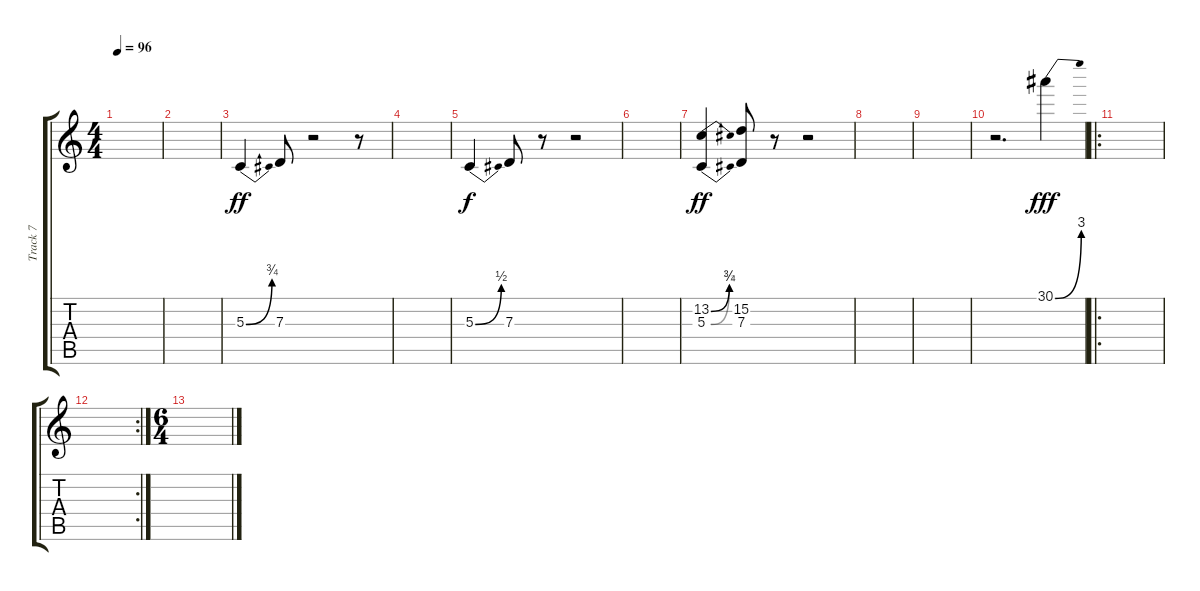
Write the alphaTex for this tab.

\track ("Track 7" "Track 7") {instrument synthstrings1}
\staff {score tabs}
\tuning (E4 B3 G3 D3 A2 D2) {hide}
\ts (4 4)
\tempo 96
\clef g2
\ks c
|
|
5.3{be (bend 0 0 60 3)}.4{dy ff instrument synthstrings1} 7.3.8 r.2 r.8 |
|
5.3{be (bend 0 0 60 2)}.4{dy f instrument synthstrings1} 7.3.8 r.8 r.2 |
|
(13.2{be (bend 0 0 60 3)} 5.3{be (bend 0 0 60 2)}).4{dy ff instrument synthstrings1} (15.2 7.3).8 r.8 r.2 |
|
|
r.2{d} 30.1{be (bend 0 0 60 12)}.4{dy fff} |
\ro
|
\rc 2
|
\ts (6 4)
